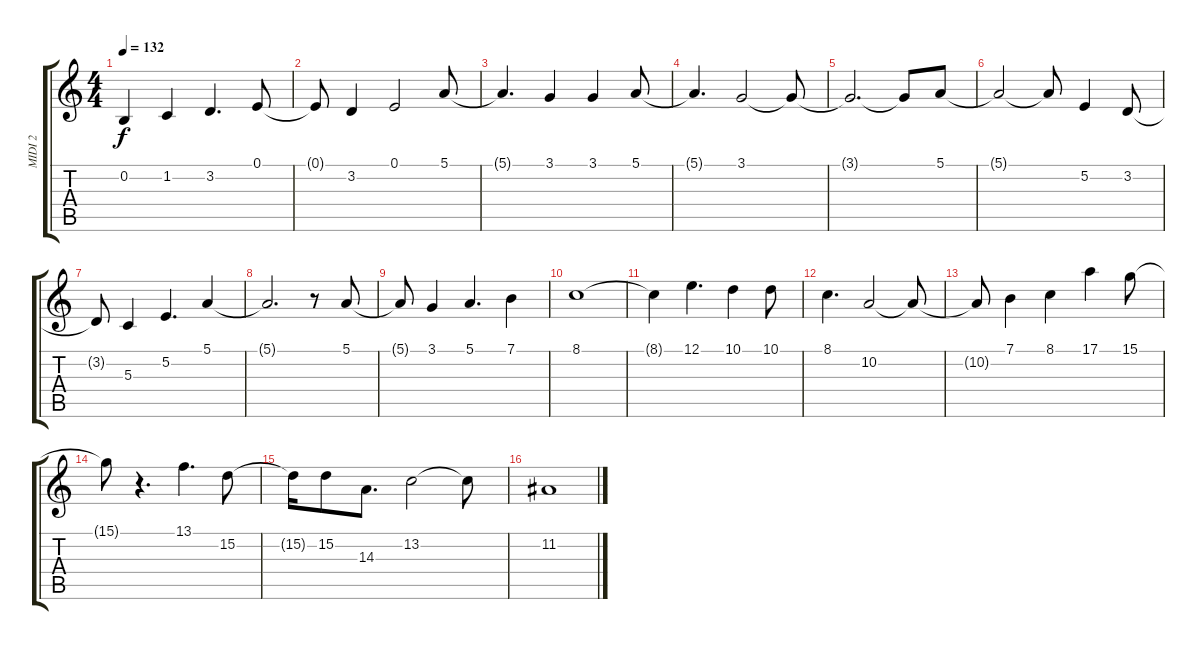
\track ("MIDI 2" "MIDI 2") {solo instrument tremolostrings}
\staff {score tabs}
\tuning (E4 B3 G3 D3 A2 E2) {hide}
\ts (4 4)
\tempo 132
\clef g2
\ks c
0.2.4{dy f} 1.2.4 3.2.4{d} 0.1.8 |
0.1{t}.8 3.2.4 0.1.2 5.1.8 |
5.1{t}.4{d} 3.1.4 3.1.4 5.1.8 |
5.1{t}.4{d} 3.1.2 3.1{t}.8 |
3.1{t}.2{d} 3.1{t}.8 5.1.8 |
5.1{t}.2 5.1{t}.8 5.2.4 3.2.8 |
3.2{t}.8 5.3.4 5.2.4{d} 5.1.4 |
5.1{t}.2{d} r.8 5.1.8 |
5.1{t}.8 3.1.4 5.1.4{d} 7.1.4 |
8.1.1 |
8.1{t}.4 12.1.4{d} 10.1.4 10.1.8 |
8.1.4{d} 10.2.2 10.2{t}.8 |
10.2{t}.8 7.1.4 8.1.4 17.1.4 15.1.8 |
15.1{t}.8 r.4{d} 13.1.4{d} 15.2.8 |
15.2{t}.16 15.2.8 14.3.8{d} 13.2.2 13.2{t}.8 |
11.2.1
